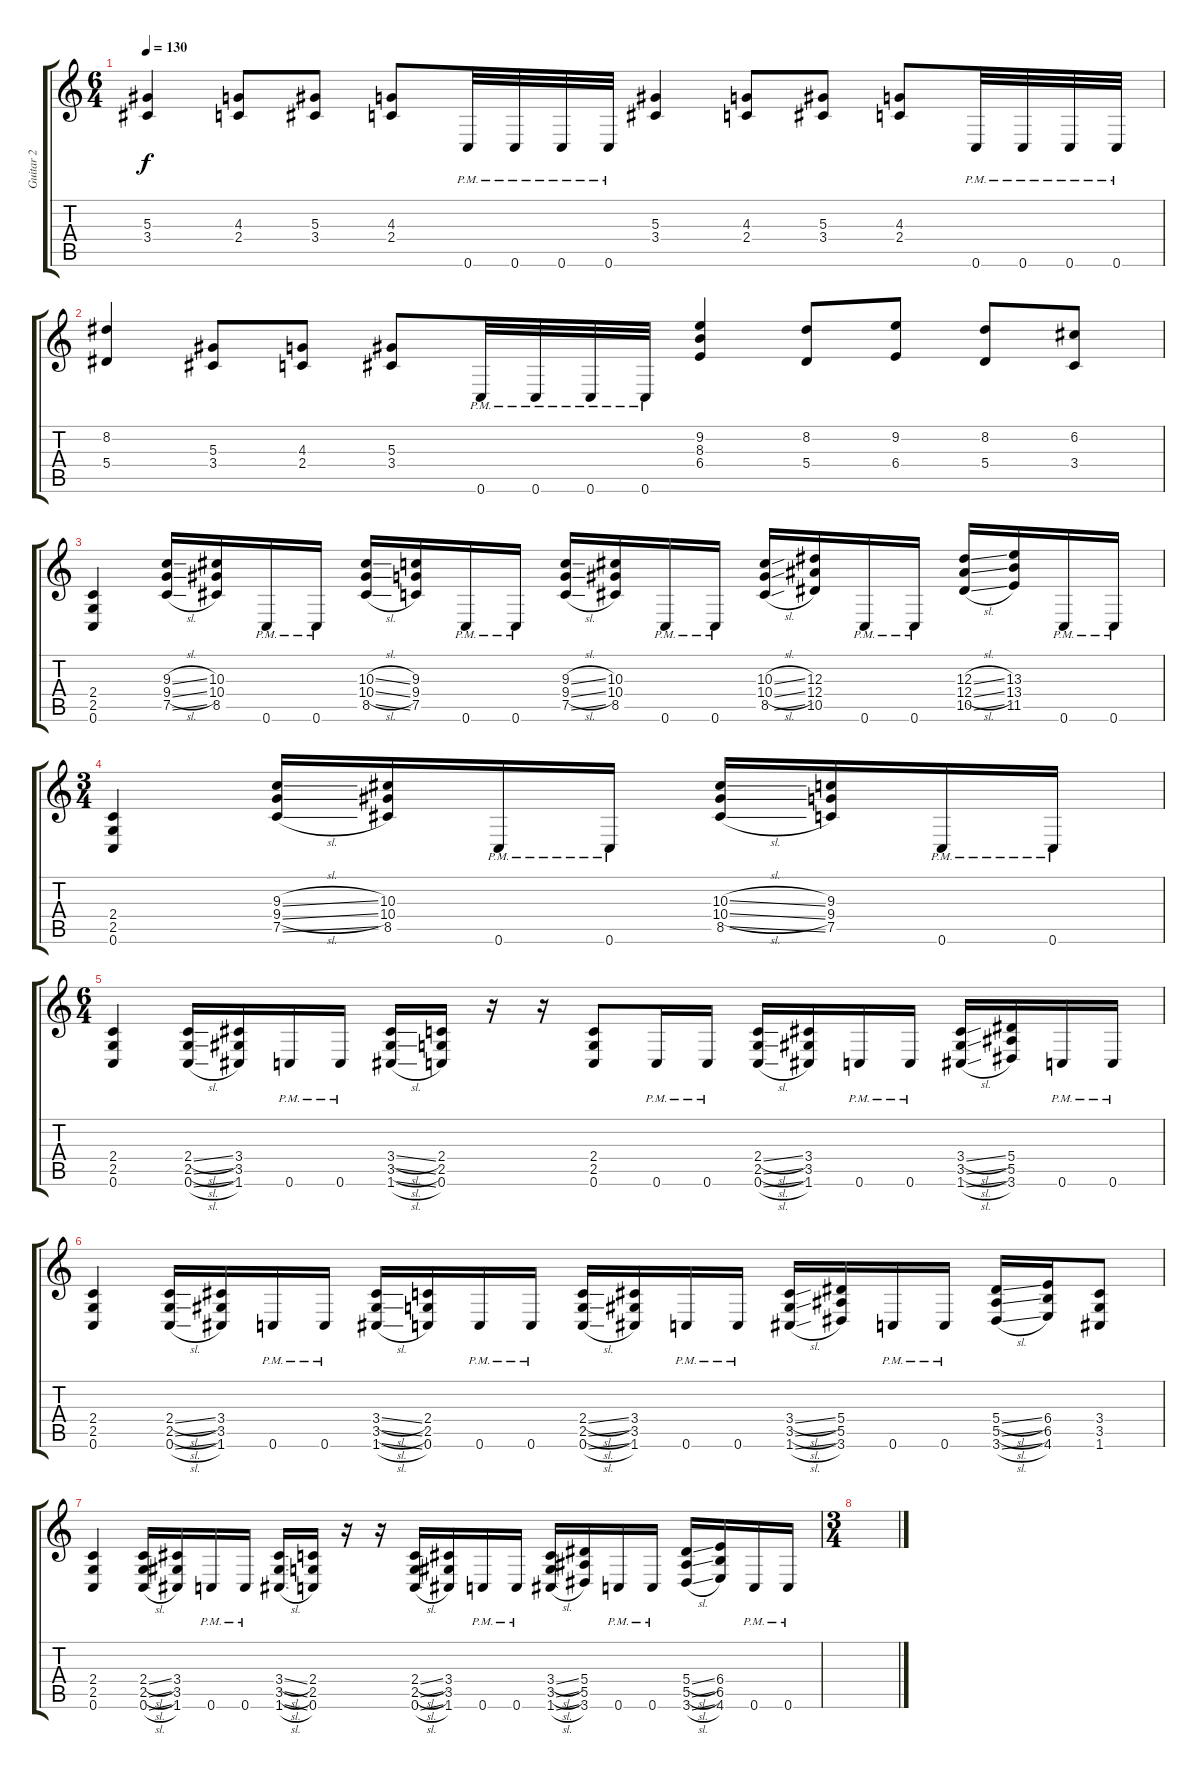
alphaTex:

\track ("Guitar 2" "Guitar 2") {instrument distortionguitar}
\staff {score tabs}
\tuning (C4 G3 Eb3 Bb2 F2 C2) {hide}
\ts (6 4)
\tempo 130
\clef g2
\ks c
(5.3 3.4).4{dy f} (4.3 2.4).8 (5.3 3.4).8 (4.3 2.4).8 0.6{pm}.32 0.6{pm}.32 0.6{pm}.32 0.6{pm}.32 (5.3 3.4).4 (4.3 2.4).8 (5.3 3.4).8 (4.3 2.4).8 0.6{pm}.32 0.6{pm}.32 0.6{pm}.32 0.6{pm}.32 |
(8.2 5.4).4 (5.3 3.4).8 (4.3 2.4).8 (5.3 3.4).8 0.6{pm}.32 0.6{pm}.32 0.6{pm}.32 0.6{pm}.32 (9.2 8.3 6.4).4 (8.2 5.4).8 (9.2 6.4).8 (8.2 5.4).8 (6.2 3.4).8 |
(2.4 2.5 0.6).4 (9.3{sl} 9.4{sl} 7.5{sl}).16 (10.3 10.4 8.5).16 0.6{pm}.16 0.6{pm}.16 (10.3{sl} 10.4{sl} 8.5{sl}).16 (9.3 9.4 7.5).16 0.6{pm}.16 0.6{pm}.16 (9.3{sl} 9.4{sl} 7.5{sl}).16 (10.3 10.4 8.5).16 0.6{pm}.16 0.6{pm}.16 (10.3{sl} 10.4{sl} 8.5{sl}).16 (12.3 12.4 10.5).16 0.6{pm}.16 0.6{pm}.16 (12.3{sl} 12.4{sl} 10.5{sl}).16 (13.3 13.4 11.5).16 0.6{pm}.16 0.6{pm}.16 |
\ts (3 4)
(2.4 2.5 0.6).4 (9.3{sl} 9.4{sl} 7.5{sl}).16 (10.3 10.4 8.5).16 0.6{pm}.16 0.6{pm}.16 (10.3{sl} 10.4{sl} 8.5{sl}).16 (9.3 9.4 7.5).16 0.6{pm}.16 0.6{pm}.16 |
\ts (6 4)
(2.4 2.5 0.6).4 (2.4{sl} 2.5{sl} 0.6{sl}).16 (3.4 3.5 1.6).16 0.6{pm}.16 0.6{pm}.16 (3.4{sl} 3.5{sl} 1.6{sl}).16 (2.4 2.5 0.6).16 r.16 r.16 (2.4 2.5 0.6).8 0.6{pm}.16 0.6{pm}.16 (2.4{sl} 2.5{sl} 0.6{sl}).16 (3.4 3.5 1.6).16 0.6{pm}.16 0.6{pm}.16 (3.4{sl} 3.5{sl} 1.6{sl}).16 (5.4 5.5 3.6).16 0.6{pm}.16 0.6{pm}.16 |
(2.4 2.5 0.6).4 (2.4{sl} 2.5{sl} 0.6{sl}).16 (3.4 3.5 1.6).16 0.6{pm}.16 0.6{pm}.16 (3.4{sl} 3.5{sl} 1.6{sl}).16 (2.4 2.5 0.6).16 0.6{pm}.16 0.6{pm}.16 (2.4{sl} 2.5{sl} 0.6{sl}).16 (3.4 3.5 1.6).16 0.6{pm}.16 0.6{pm}.16 (3.4{sl} 3.5{sl} 1.6{sl}).16 (5.4 5.5 3.6).16 0.6{pm}.16 0.6{pm}.16 (5.4{sl} 5.5{sl} 3.6{sl}).16 (6.4 6.5 4.6).16 (3.4 3.5 1.6).8 |
(2.4 2.5 0.6).4 (2.4{sl} 2.5{sl} 0.6{sl}).16 (3.4 3.5 1.6).16 0.6{pm}.16 0.6{pm}.16 (3.4{sl} 3.5{sl} 1.6{sl}).16 (2.4 2.5 0.6).16 r.16 r.16 (2.4{sl} 2.5{sl} 0.6{sl}).16 (3.4 3.5 1.6).16 0.6{pm}.16 0.6{pm}.16 (3.4{sl} 3.5{sl} 1.6{sl}).16 (5.4 5.5 3.6).16 0.6{pm}.16 0.6{pm}.16 (5.4{sl} 5.5{sl} 3.6{sl}).16 (6.4 6.5 4.6).16 0.6{pm}.16 0.6{pm}.16 |
\ts (3 4)
